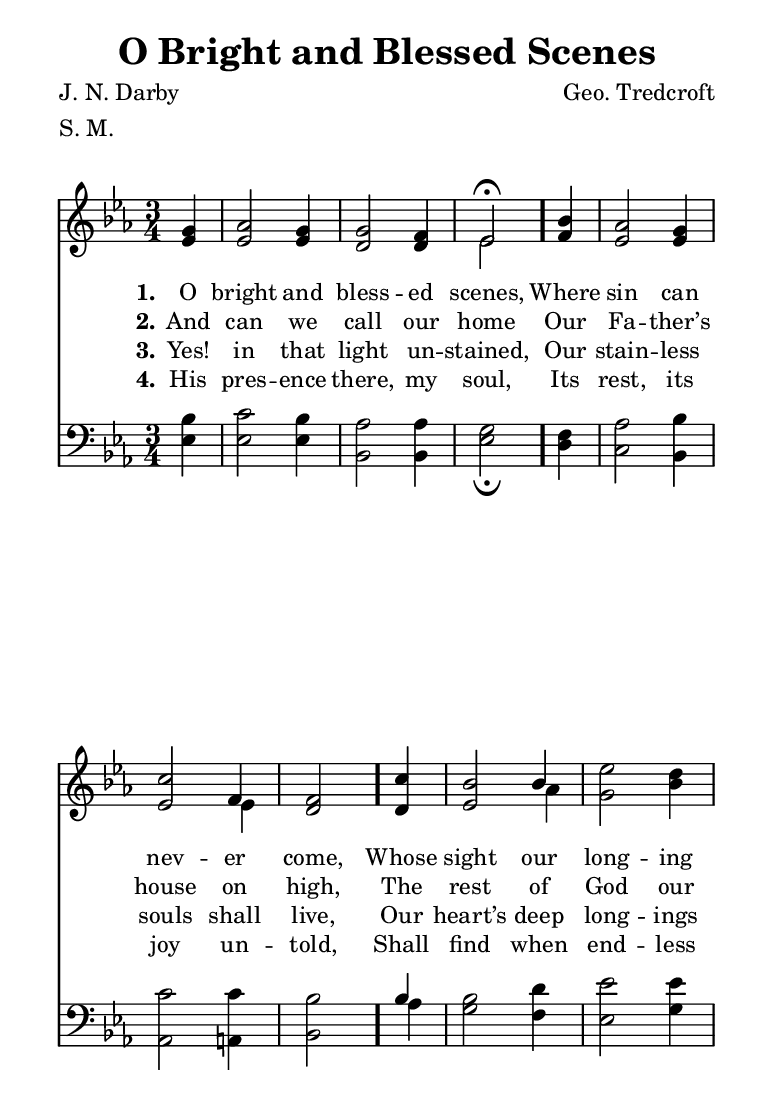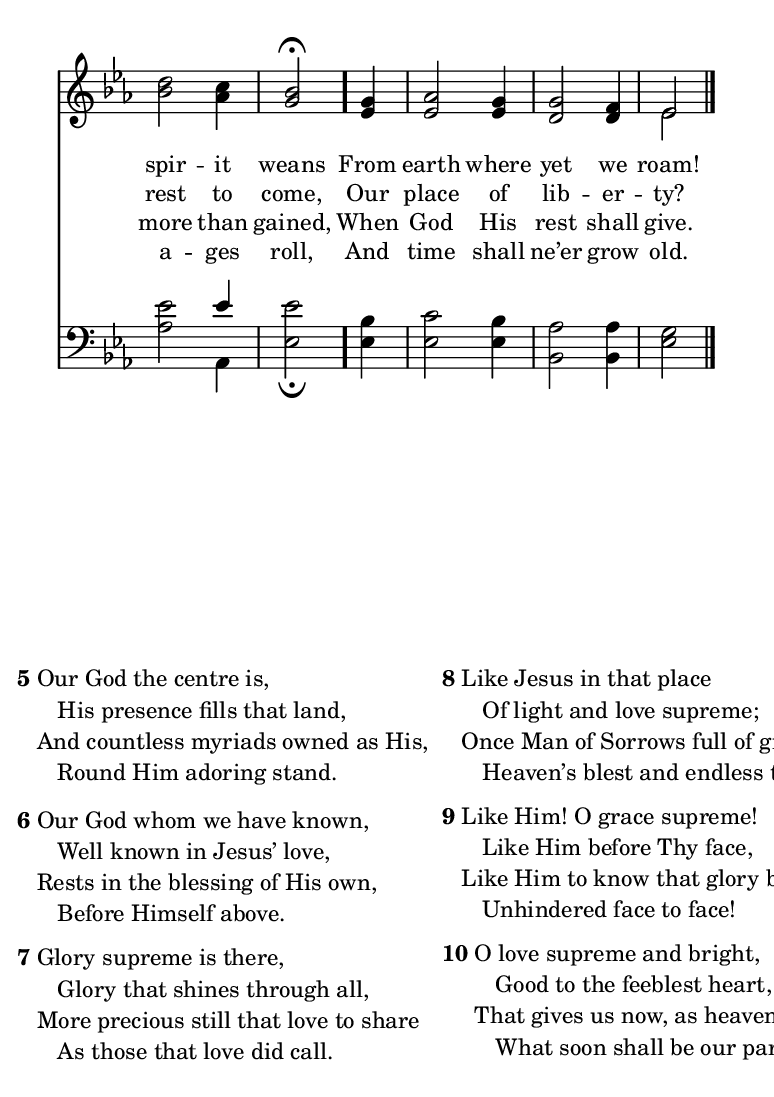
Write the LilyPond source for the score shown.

\include "common/global.ily"
\paper {
  \include "common/paper.ily"
  ragged-last-bottom = ##t
  system-system-spacing.padding = 8
}

\header{
  hymnnumber = "217"
  title = "O Bright and Blessed Scenes"
  tunename = "Solyma"
  meter = "S. M."
  poet = "J. N. Darby"
  composer = "Geo. Tredcroft"
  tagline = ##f
}

ta = { \tempo 4=110 }
tb = { \tempo 4=55 }

global = {
  \include "common/overrides.ily"
  \override Staff.TimeSignature.style = #'numbered
  \time 3/4
  \override Score.MetronomeMark.transparent = ##t % hide all fermata changes too
  \ta
  \key ees \major
  \partial 4
  \autoBeamOff
}

notesSoprano = {
\global
\relative c'' {

  g4 | aes2 g4 | g2 f4 | \tb ees2\fermata \ta
  bes'4 | aes2 g4 | c2 f,4 | f2
  c'4 | bes2 bes4 | ees2 d4 | d2 c4 | \tb bes2\fermata \ta
  g4 | aes2 g4 | g2 f4 | ees2

  \bar "|."

}
}

notesAlto = {
\global
\relative e' {

  ees4 | ees2 ees4 | d2 d4 | ees2
  f4 | ees2 ees4 | ees2 ees4 | d2
  d4 | ees2 aes4 | g2 bes4 | bes2 aes4 | g2
  ees4 | ees2 ees4 | d2 d4 | ees2

}
}

notesTenor = {
\global
\relative a {

  bes4 | c2 bes4 | aes2 aes4 | g2
  f4 | aes2 bes4 | c2 c4 | bes2
  bes4 | bes2 d4 | ees2 ees4 | ees2 ees4 | ees2
  bes4 | c2 bes4 | aes2 aes4 | g2

}
}

notesBass = {
\global
\relative f {

  ees4 | ees2 ees4 | bes2 bes4 | ees2_\fermata
  d4 | c2 bes4 | aes2 a4 | bes2
  aes'4 | g2 f4 | ees2 g4 | aes2 aes,4 | ees'2_\fermata
  ees4 | ees2 ees4 | bes2 bes4 | ees2

}
}

wordsA = \lyricmode {
\set stanza = "1."

O bright and bless -- ed scenes, \bar "."
Where sin can nev -- er come, \bar "."
Whose sight our long -- ing spir -- it weans \bar "."
From earth where yet we roam! \bar "."

}

wordsB = \lyricmode {
\set stanza = "2."

And can we call our home
Our Fa -- ther’s house on high,
The rest of God our rest to come,
Our place of lib -- er -- ty?

}

wordsC = \lyricmode {
\set stanza = "3."

Yes! in that light un -- stained,
Our stain -- less souls shall live,
Our heart’s deep long -- ings more than gained,
When God His rest shall give.

}

wordsD = \lyricmode {
\set stanza = "4."

His pres -- ence there, my soul,
Its rest, its joy un -- told,
Shall find when end -- less a -- ges roll,
And time shall ne’er grow old.

}

wordsE = \markuplist {

\line { Our God the centre is, }
\line { { \hspace #2 } His presence fills that land, }
\line { And countless myriads owned as His, }
\line { { \hspace #2 } Round Him adoring stand. }

}

wordsF = \markuplist {

\line { Our God whom we have known, }
\line { { \hspace #2 } Well known in Jesus’ love, }
\line { Rests in the blessing of His own, }
\line { { \hspace #2 } Before Himself above. }

}

wordsG = \markuplist {

\line { Glory supreme is there, }
\line { { \hspace #2 } Glory that shines through all, }
\line { More precious still that love to share }
\line { { \hspace #2 } As those that love did call. }

}

wordsH = \markuplist {

\line { Like Jesus in that place }
\line { { \hspace #2 } Of light and love supreme; }
\line { Once Man of Sorrows full of grace, }
\line { { \hspace #2 } Heaven’s blest and endless theme. }

}

wordsI = \markuplist {

\line { Like Him! O grace supreme! }
\line { { \hspace #2 } Like Him before Thy face, }
\line { Like Him to know that glory beam }
\line { { \hspace #2 } Unhindered face to face! }

}

wordsJ = \markuplist {

\line { O love supreme and bright, }
\line { { \hspace #2 } Good to the feeblest heart, }
\line { That gives us now, as heavenly light }
\line { { \hspace #2 } What soon shall be our part. }

}

\score {
  \context ChoirStaff <<
    \context Staff = upper <<
      \set Staff.autoBeaming = ##f
      \set ChoirStaff.systemStartDelimiter = #'SystemStartBar
      \set ChoirStaff.printPartCombineTexts = ##f
      \partcombine #'(2 . 9) \notesSoprano \notesAlto
      \context NullVoice = sopranos { \voiceOne << \notesSoprano >> }
      \context NullVoice = altos { \voiceTwo << \notesAlto >> }
      \context Lyrics = one   \lyricsto sopranos \wordsA
      \context Lyrics = two   \lyricsto sopranos \wordsB
      \context Lyrics = three \lyricsto sopranos \wordsC
      \context Lyrics = four  \lyricsto sopranos \wordsD
    >>
    \context Staff = men <<
      \set Staff.autoBeaming = ##f
      \clef bass
      \set ChoirStaff.printPartCombineTexts = ##f
      \partcombine #'(2 . 9) \notesTenor \notesBass
      \context NullVoice = tenors { \voiceOne << \notesTenor >> }
      \context NullVoice = basses { \voiceTwo << \notesBass >> }
    >>
  >>
  \layout {
    \include "common/layout.ily"
  }
  \midi{
    \include "common/midi.ily"
  }
}

\noPageBreak

\markup { \fill-line {
  \hspace #0.1
  \column {
  \line{ \bold 5 \column { \wordsE } } \combine \null \vspace #0.4
  \line{ \bold 6 \column { \wordsF } } \combine \null \vspace #0.4
  \line{ \bold 7 \column { \wordsG } }
  }
  \hspace #0.1
  \column {
  \line{ \bold 8 \column { \wordsH } } \combine \null \vspace #0.4
  \line{ \bold 9 \column { \wordsI } } \combine \null \vspace #0.4
  \line{ \bold 10 \column { \wordsJ } }
  }
  \hspace #0.1
} }

\version "2.19.49"  % necessary for upgrading to future LilyPond versions.

% vi:set et ts=2 sw=2 ai nocindent syntax=lilypond:
